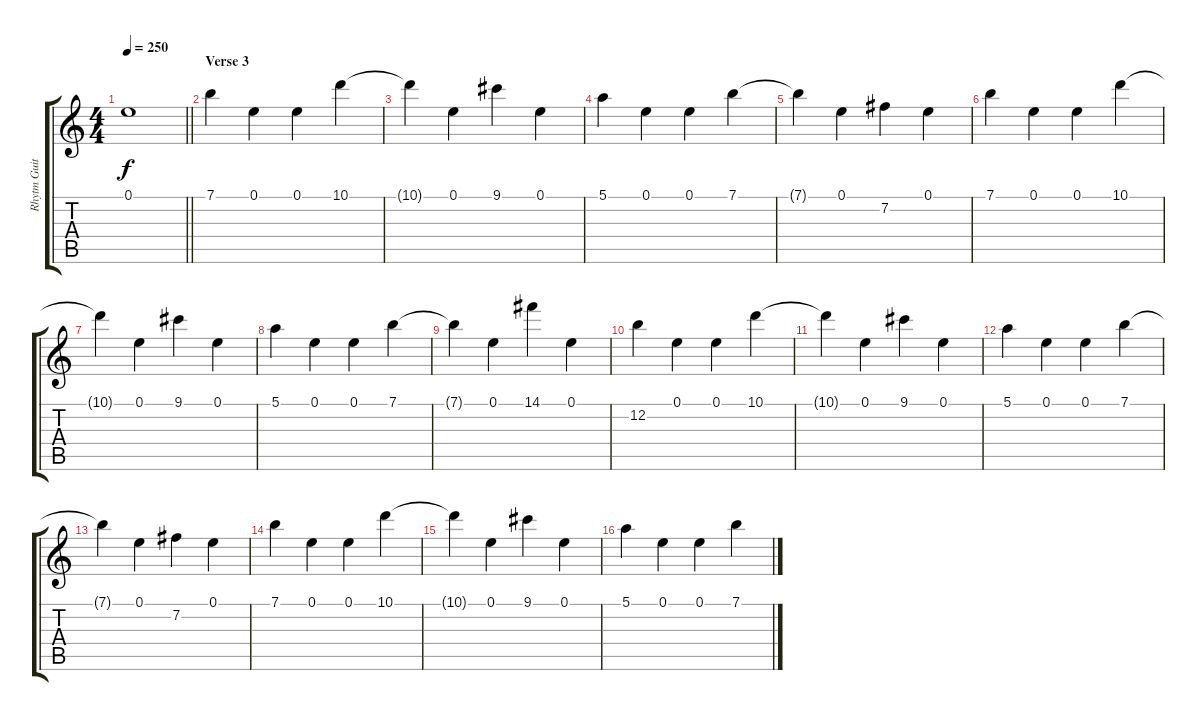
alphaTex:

\track ("Rhytm Guitar" "Rhytm Guit") {instrument electricguitarclean}
\staff {score tabs}
\tuning (E4 B3 G3 D3 A2 E2) {hide}
\ts (4 4)
\tempo 250
\clef g2
\barLineRight lightlight
\ks c
0.1{t}.1{dy f} |
\section ("" "Verse 3")
7.1.4 0.1.4 0.1.4 10.1.4 |
10.1{t}.4 0.1.4 9.1.4 0.1.4 |
5.1.4 0.1.4 0.1.4 7.1.4 |
7.1{t}.4 0.1.4 7.2.4 0.1.4 |
7.1.4 0.1.4 0.1.4 10.1.4 |
10.1{t}.4 0.1.4 9.1.4 0.1.4 |
5.1.4 0.1.4 0.1.4 7.1.4 |
7.1{t}.4 0.1.4 14.1.4 0.1.4 |
12.2.4 0.1.4 0.1.4 10.1.4 |
10.1{t}.4 0.1.4 9.1.4 0.1.4 |
5.1.4 0.1.4 0.1.4 7.1.4 |
7.1{t}.4 0.1.4 7.2.4 0.1.4 |
7.1.4 0.1.4 0.1.4 10.1.4 |
10.1{t}.4 0.1.4 9.1.4 0.1.4 |
5.1.4 0.1.4 0.1.4 7.1.4
